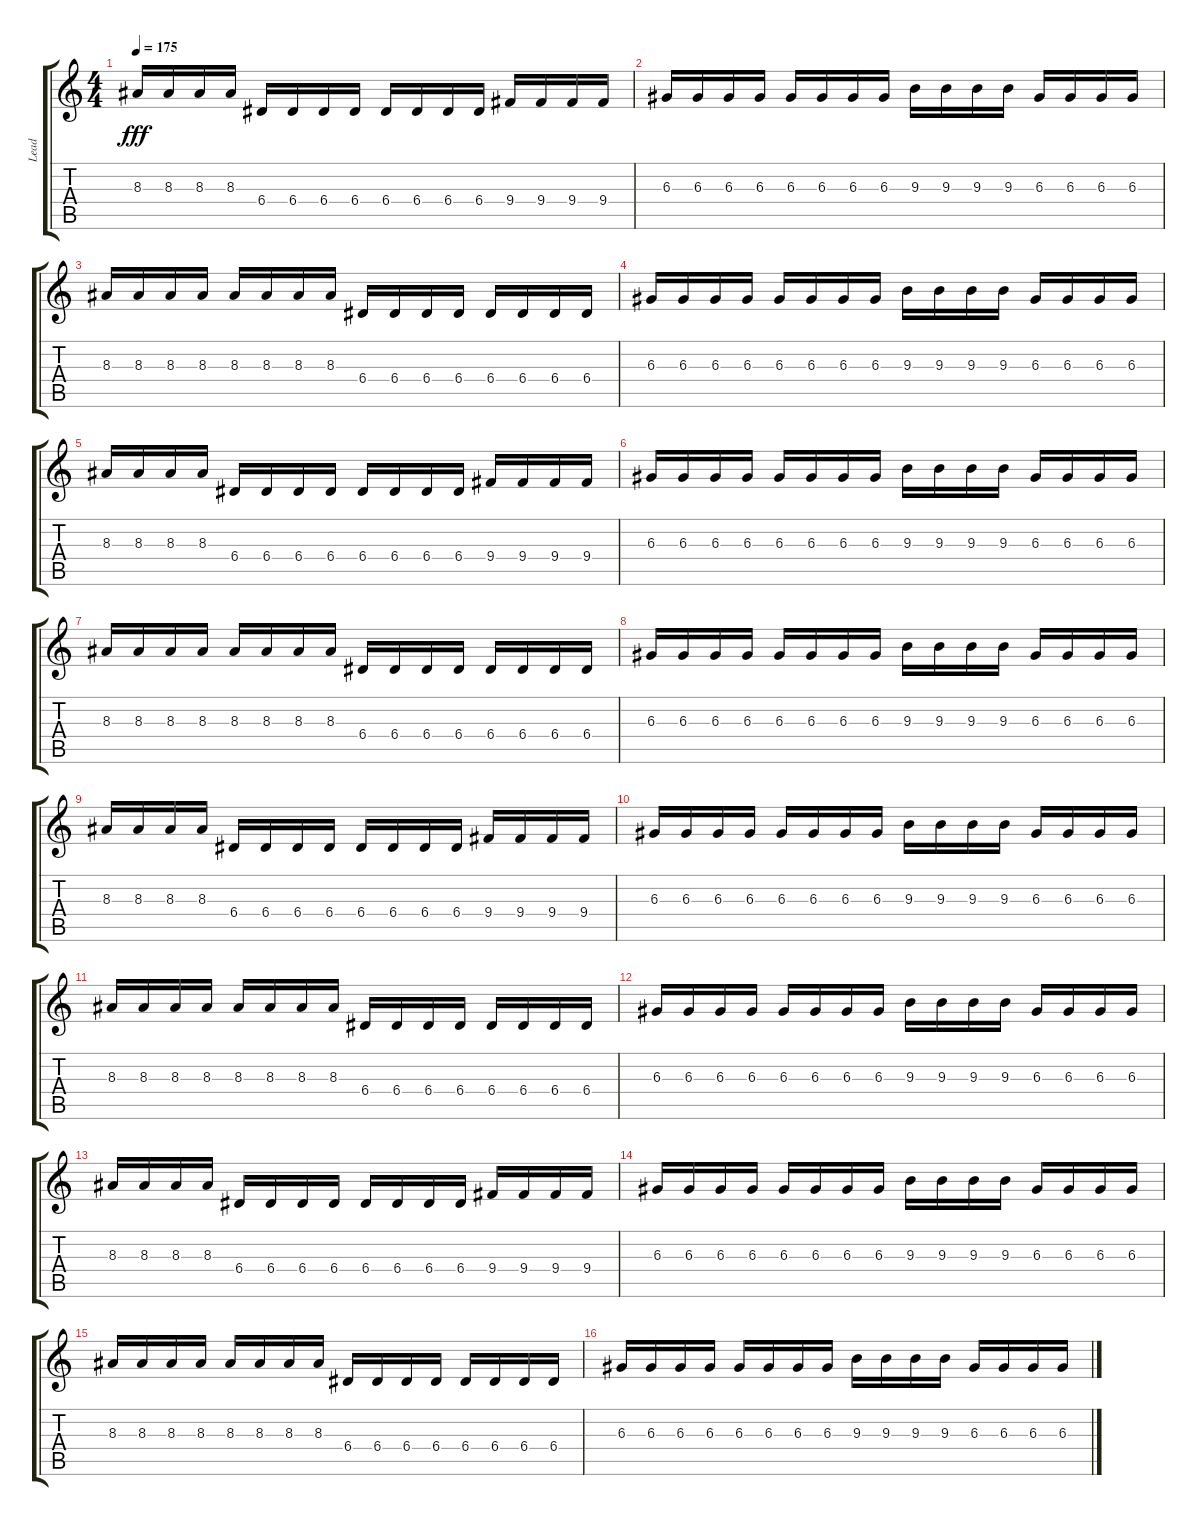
\track ("Lead" "Lead") {instrument overdrivenguitar}
\staff {score tabs}
\tuning (B3 Gb3 D3 A2 E2 B1) {hide}
\ts (4 4)
\tempo 175
\clef g2
\ks c
8.3.16{dy fff} 8.3.16 8.3.16 8.3.16 6.4.16 6.4.16 6.4.16 6.4.16 6.4.16 6.4.16 6.4.16 6.4.16 9.4.16 9.4.16 9.4.16 9.4.16 |
6.3.16 6.3.16 6.3.16 6.3.16 6.3.16 6.3.16 6.3.16 6.3.16 9.3.16 9.3.16 9.3.16 9.3.16 6.3.16 6.3.16 6.3.16 6.3.16 |
8.3.16 8.3.16 8.3.16 8.3.16 8.3.16 8.3.16 8.3.16 8.3.16 6.4.16 6.4.16 6.4.16 6.4.16 6.4.16 6.4.16 6.4.16 6.4.16 |
6.3.16 6.3.16 6.3.16 6.3.16 6.3.16 6.3.16 6.3.16 6.3.16 9.3.16 9.3.16 9.3.16 9.3.16 6.3.16 6.3.16 6.3.16 6.3.16 |
8.3.16 8.3.16 8.3.16 8.3.16 6.4.16 6.4.16 6.4.16 6.4.16 6.4.16 6.4.16 6.4.16 6.4.16 9.4.16 9.4.16 9.4.16 9.4.16 |
6.3.16 6.3.16 6.3.16 6.3.16 6.3.16 6.3.16 6.3.16 6.3.16 9.3.16 9.3.16 9.3.16 9.3.16 6.3.16 6.3.16 6.3.16 6.3.16 |
8.3.16 8.3.16 8.3.16 8.3.16 8.3.16 8.3.16 8.3.16 8.3.16 6.4.16 6.4.16 6.4.16 6.4.16 6.4.16 6.4.16 6.4.16 6.4.16 |
6.3.16 6.3.16 6.3.16 6.3.16 6.3.16 6.3.16 6.3.16 6.3.16 9.3.16 9.3.16 9.3.16 9.3.16 6.3.16 6.3.16 6.3.16 6.3.16 |
8.3.16 8.3.16 8.3.16 8.3.16 6.4.16 6.4.16 6.4.16 6.4.16 6.4.16 6.4.16 6.4.16 6.4.16 9.4.16 9.4.16 9.4.16 9.4.16 |
6.3.16 6.3.16 6.3.16 6.3.16 6.3.16 6.3.16 6.3.16 6.3.16 9.3.16 9.3.16 9.3.16 9.3.16 6.3.16 6.3.16 6.3.16 6.3.16 |
8.3.16 8.3.16 8.3.16 8.3.16 8.3.16 8.3.16 8.3.16 8.3.16 6.4.16 6.4.16 6.4.16 6.4.16 6.4.16 6.4.16 6.4.16 6.4.16 |
6.3.16 6.3.16 6.3.16 6.3.16 6.3.16 6.3.16 6.3.16 6.3.16 9.3.16 9.3.16 9.3.16 9.3.16 6.3.16 6.3.16 6.3.16 6.3.16 |
8.3.16 8.3.16 8.3.16 8.3.16 6.4.16 6.4.16 6.4.16 6.4.16 6.4.16 6.4.16 6.4.16 6.4.16 9.4.16 9.4.16 9.4.16 9.4.16 |
6.3.16 6.3.16 6.3.16 6.3.16 6.3.16 6.3.16 6.3.16 6.3.16 9.3.16 9.3.16 9.3.16 9.3.16 6.3.16 6.3.16 6.3.16 6.3.16 |
8.3.16 8.3.16 8.3.16 8.3.16 8.3.16 8.3.16 8.3.16 8.3.16 6.4.16 6.4.16 6.4.16 6.4.16 6.4.16 6.4.16 6.4.16 6.4.16 |
6.3.16 6.3.16 6.3.16 6.3.16 6.3.16 6.3.16 6.3.16 6.3.16 9.3.16 9.3.16 9.3.16 9.3.16 6.3.16 6.3.16 6.3.16 6.3.16
